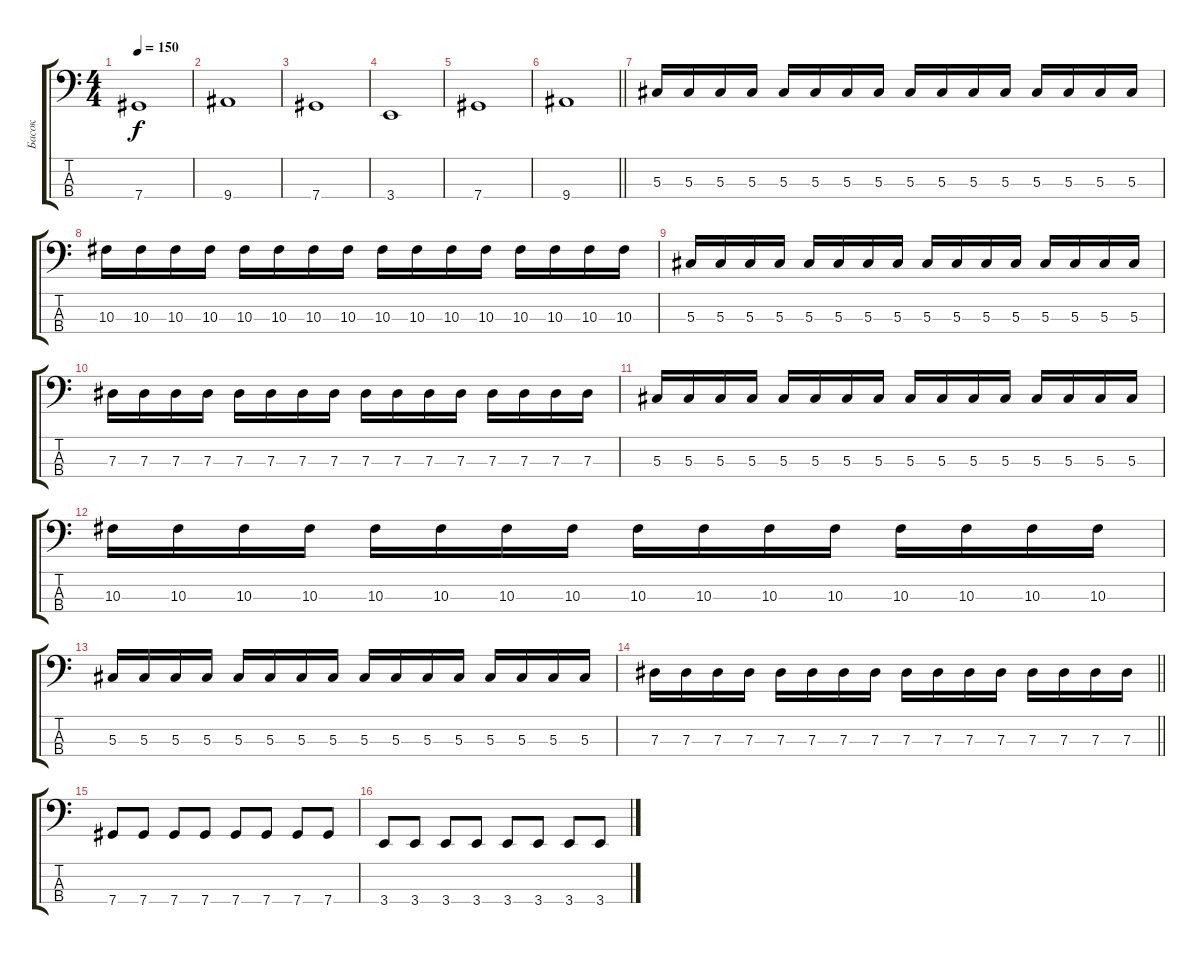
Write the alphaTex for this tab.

\track ("Басок" "Басок") {instrument electricbassfinger}
\staff {score tabs}
\tuning (Gb2 Db2 Ab1 Db1) {hide}
\ts (4 4)
\tempo 150
\clef f4
\ks c
7.4.1{dy f} |
9.4.1 |
7.4.1 |
3.4.1 |
7.4.1 |
\barLineRight lightlight
9.4.1 |
5.3.16 5.3.16 5.3.16 5.3.16 5.3.16 5.3.16 5.3.16 5.3.16 5.3.16 5.3.16 5.3.16 5.3.16 5.3.16 5.3.16 5.3.16 5.3.16 |
10.3.16 10.3.16 10.3.16 10.3.16 10.3.16 10.3.16 10.3.16 10.3.16 10.3.16 10.3.16 10.3.16 10.3.16 10.3.16 10.3.16 10.3.16 10.3.16 |
5.3.16 5.3.16 5.3.16 5.3.16 5.3.16 5.3.16 5.3.16 5.3.16 5.3.16 5.3.16 5.3.16 5.3.16 5.3.16 5.3.16 5.3.16 5.3.16 |
7.3.16 7.3.16 7.3.16 7.3.16 7.3.16 7.3.16 7.3.16 7.3.16 7.3.16 7.3.16 7.3.16 7.3.16 7.3.16 7.3.16 7.3.16 7.3.16 |
5.3.16 5.3.16 5.3.16 5.3.16 5.3.16 5.3.16 5.3.16 5.3.16 5.3.16 5.3.16 5.3.16 5.3.16 5.3.16 5.3.16 5.3.16 5.3.16 |
10.3.16 10.3.16 10.3.16 10.3.16 10.3.16 10.3.16 10.3.16 10.3.16 10.3.16 10.3.16 10.3.16 10.3.16 10.3.16 10.3.16 10.3.16 10.3.16 |
5.3.16 5.3.16 5.3.16 5.3.16 5.3.16 5.3.16 5.3.16 5.3.16 5.3.16 5.3.16 5.3.16 5.3.16 5.3.16 5.3.16 5.3.16 5.3.16 |
\barLineRight lightlight
7.3.16 7.3.16 7.3.16 7.3.16 7.3.16 7.3.16 7.3.16 7.3.16 7.3.16 7.3.16 7.3.16 7.3.16 7.3.16 7.3.16 7.3.16 7.3.16 |
7.4.8 7.4.8 7.4.8 7.4.8 7.4.8 7.4.8 7.4.8 7.4.8 |
3.4.8 3.4.8 3.4.8 3.4.8 3.4.8 3.4.8 3.4.8 3.4.8
